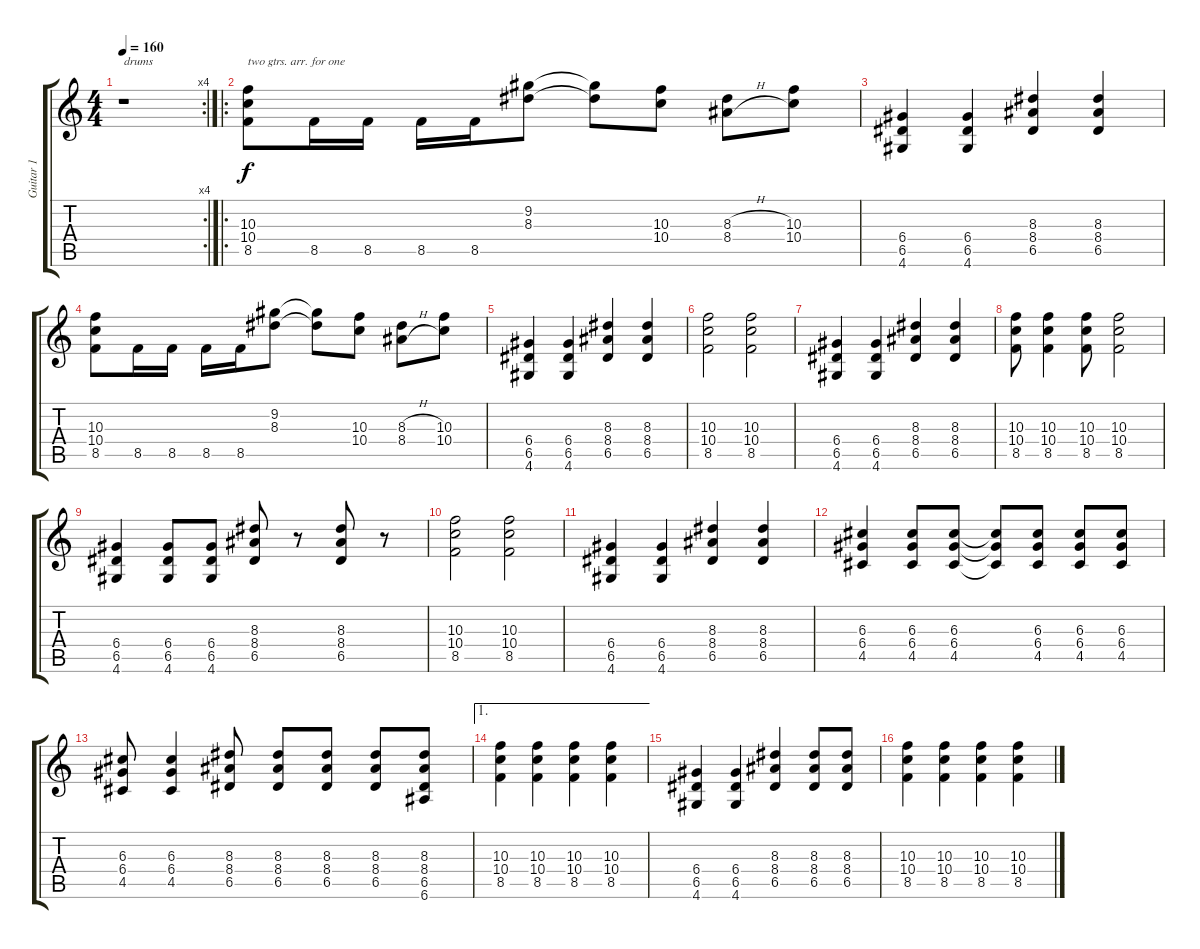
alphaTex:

\track ("Guitar 1" "Guitar 1") {instrument distortionguitar}
\staff {score tabs}
\tuning (E4 B3 G3 D3 A2 E2) {hide}
\rc 4
\ts (4 4)
\tempo 160
\clef g2
\ks c
r.1{txt "drums" dy f instrument distortionguitar} |
\ro
(10.3 10.4 8.5).8{txt "two gtrs. arr. for one"} 8.5.16 8.5.16 8.5.16 8.5.16 (9.2 8.3).8 (9.2{t} 8.3{t}).8 (10.3 10.4).8 (8.3{h} 8.4{h}).8 (10.3 10.4).8 |
(6.4 6.5 4.6).4 (6.4 6.5 4.6).4 (8.3 8.4 6.5).4 (8.3 8.4 6.5).4 |
(10.3 10.4 8.5).8 8.5.16 8.5.16 8.5.16 8.5.16 (9.2 8.3).8 (9.2{t} 8.3{t}).8 (10.3 10.4).8 (8.3{h} 8.4{h}).8 (10.3 10.4).8 |
(6.4 6.5 4.6).4 (6.4 6.5 4.6).4 (8.3 8.4 6.5).4 (8.3 8.4 6.5).4 |
(10.3 10.4 8.5).2 (10.3 10.4 8.5).2 |
(6.4 6.5 4.6).4 (6.4 6.5 4.6).4 (8.3 8.4 6.5).4 (8.3 8.4 6.5).4 |
(10.3 10.4 8.5).8 (10.3 10.4 8.5).4 (10.3 10.4 8.5).8 (10.3 10.4 8.5).2 |
(6.4 6.5 4.6).4 (6.4 6.5 4.6).8 (6.4 6.5 4.6).8 (8.3 8.4 6.5).8 r.8 (8.3 8.4 6.5).8 r.8 |
(10.3 10.4 8.5).2 (10.3 10.4 8.5).2 |
(6.4 6.5 4.6).4 (6.4 6.5 4.6).4 (8.3 8.4 6.5).4 (8.3 8.4 6.5).4 |
(6.3 6.4 4.5).4 (6.3 6.4 4.5).8 (6.3 6.4 4.5).8 (6.3{t} 6.4{t} 4.5{t}).8 (6.3 6.4 4.5).8 (6.3 6.4 4.5).8 (6.3 6.4 4.5).8 |
(6.3 6.4 4.5).8 (6.3 6.4 4.5).4 (8.3 8.4 6.5).8 (8.3 8.4 6.5).8 (8.3 8.4 6.5).8 (8.3 8.4 6.5).8 (8.3 8.4 6.5 6.6).8 |
\ae 1
(10.3 10.4 8.5).4 (10.3 10.4 8.5).4 (10.3 10.4 8.5).4 (10.3 10.4 8.5).4 |
(6.4 6.5 4.6).4 (6.4 6.5 4.6).4 (8.3 8.4 6.5).4 (8.3 8.4 6.5).8 (8.3 8.4 6.5).8 |
(10.3 10.4 8.5).4 (10.3 10.4 8.5).4 (10.3 10.4 8.5).4 (10.3 10.4 8.5).4
